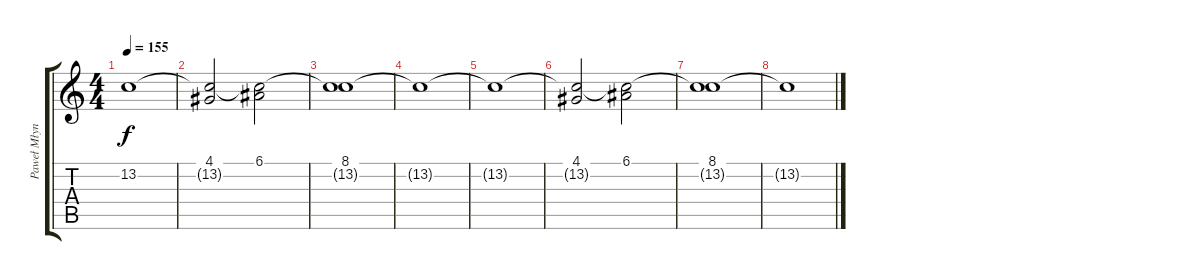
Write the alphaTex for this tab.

\track ("Paweł Młynarczyk" "Paweł Młyn") {instrument lead5charang}
\staff {score tabs}
\tuning (E4 B3 G3 D3 A2 E2) {hide}
\ts (4 4)
\tempo 155
\clef g2
\ks c
13.2{t}.1{dy f} |
(4.1 13.2{t}).2 (6.1 13.2{t}).2 |
(8.1 13.2{t}).1 |
13.2{t}.1 |
13.2{t}.1 |
(4.1 13.2{t}).2 (6.1 13.2{t}).2 |
(8.1 13.2{t}).1 |
13.2{t}.1
